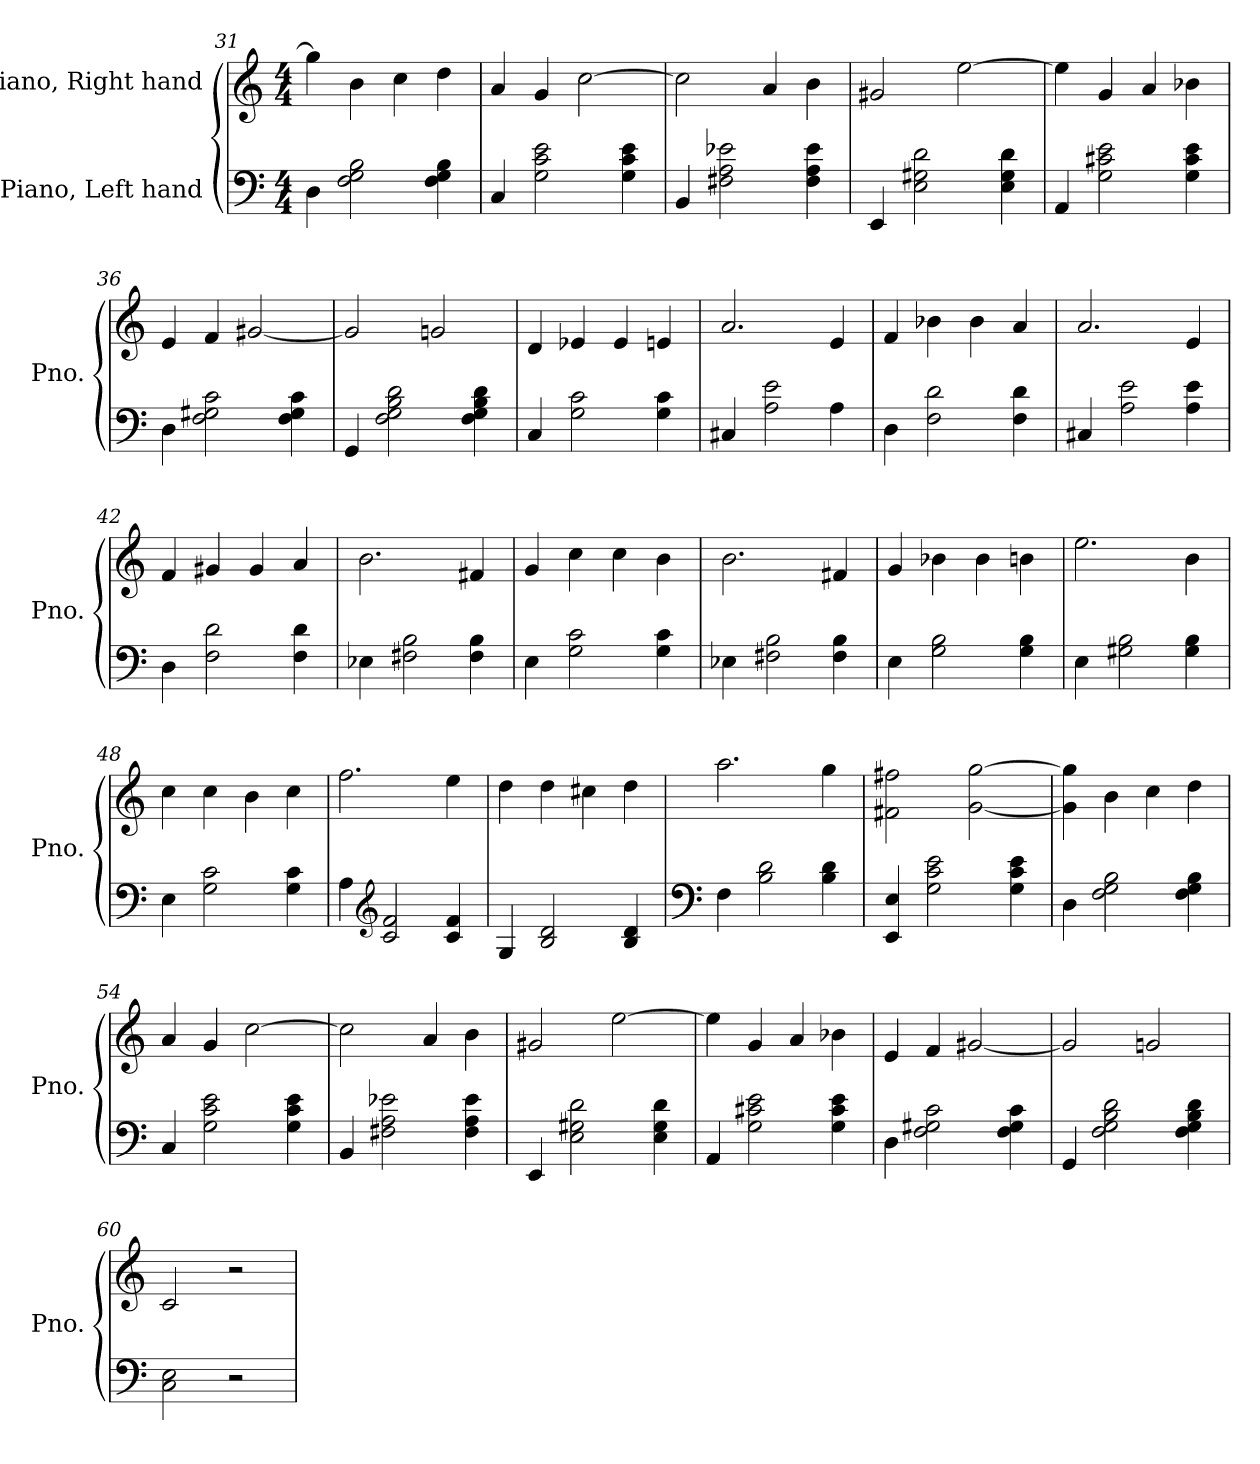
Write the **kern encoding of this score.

**kern	**kern
*part2	*part1
*staff2	*staff1
*I"Piano, Left hand	*I"Piano, Right hand
*I'Pno.	*I'Pno.
*clefF4	*clefG2
*k[]	*k[]
*M4/4	*M4/4
=31	=31
4D\	4gg\]
2F\ 2G\ 2B\	4b\
.	4cc\
4F\ 4G\ 4B\	4dd\
=32	=32
4C/	4a/
2G\ 2c\ 2e\	4g/
.	[2cc\
4G\ 4c\ 4e\	.
=33	=33
4BB/	2cc\]
2F#X\ 2A\ 2e-X\	.
.	4a/
4F#\ 4A\ 4e-\	4b\
=34	=34
4EE/	2g#X/
2E\ 2G#X\ 2d\	.
.	[2ee\
4E\ 4G#\ 4d\	.
=35	=35
4AA/	4ee\]
2G\ 2c#X\ 2e\	4g/
.	4a/
4G\ 4c#\ 4e\	4b-X\
!!LO:PB:g=z
=36	=36
4D\	4e/
2F\ 2G#X\ 2c\	4f/
.	[2g#X/
4F\ 4G#\ 4c\	.
=37	=37
4GG/	2g#/]
2F\ 2G\ 2B\ 2d\	.
.	2gn/
4F\ 4G\ 4B\ 4d\	.
=38	=38
4C/	4d/
2G\ 2c\	4e-X/
.	4e-/
4G\ 4c\	4en/
=39	=39
4C#X/	2.a/
2A\ 2e\	.
4A\	4e/
=40	=40
4D\	4f/
2F\ 2d\	4b-X\
.	4b-\
4F\ 4d\	4a/
=41	=41
4C#X/	2.a/
2A\ 2e\	.
4A\ 4e\	4e/
=42	=42
4D\	4f/
2F\ 2d\	4g#X/
.	4g#/
4F\ 4d\	4a/
!!LO:LB:g=z
=43	=43
4E-X\	2.b\
2F#X\ 2B\	.
4F#\ 4B\	4f#X/
=44	=44
4E\	4g/
2G\ 2c\	4cc\
.	4cc\
4G\ 4c\	4b\
=45	=45
4E-X\	2.b\
2F#X\ 2B\	.
4F#\ 4B\	4f#X/
=46	=46
4E\	4g/
2G\ 2B\	4b-X\
.	4b-\
4G\ 4B\	4bn\
=47	=47
4E\	2.ee\
2G#X\ 2B\	.
4G#\ 4B\	4b\
=48	=48
4E\	4cc\
2G\ 2c\	4cc\
.	4b\
4G\ 4c\	4cc\
=49	=49
4A\	2.ff\
*clefG2	*
2c/ 2f/	.
4c/ 4f/	4ee\
!!LO:LB:g=z
=50	=50
4G/	4dd\
2B/ 2d/	4dd\
.	4cc#X\
4B/ 4d/	4dd\
=51	=51
*clefF4	*
4F\	2.aa\
2B\ 2d\	.
4B\ 4d\	4gg\
=52	=52
4EE/ 4E/	2f#X\ 2ff#X\
2G\ 2c\ 2e\	.
.	[2g\ [2gg\
4G\ 4c\ 4e\	.
=53	=53
4D\	4g\] 4gg\]
2F\ 2G\ 2B\	4b\
.	4cc\
4F\ 4G\ 4B\	4dd\
=54	=54
4C/	4a/
2G\ 2c\ 2e\	4g/
.	[2cc\
4G\ 4c\ 4e\	.
=55	=55
4BB/	2cc\]
2F#X\ 2A\ 2e-X\	.
.	4a/
4F#\ 4A\ 4e-\	4b\
=56	=56
4EE/	2g#X/
2E\ 2G#X\ 2d\	.
.	[2ee\
4E\ 4G#\ 4d\	.
=57	=57
4AA/	4ee\]
2G\ 2c#X\ 2e\	4g/
.	4a/
4G\ 4c#\ 4e\	4b-X\
!!LO:LB:g=z
=58	=58
4D\	4e/
2F\ 2G#X\ 2c\	4f/
.	[2g#X/
4F\ 4G#\ 4c\	.
=59	=59
4GG/	2g#/]
2F\ 2G\ 2B\ 2d\	.
.	2gn/
4F\ 4G\ 4B\ 4d\	.
=60	=60
2C\ 2E\	2c/
2r	2r
=	=
*-	*-
